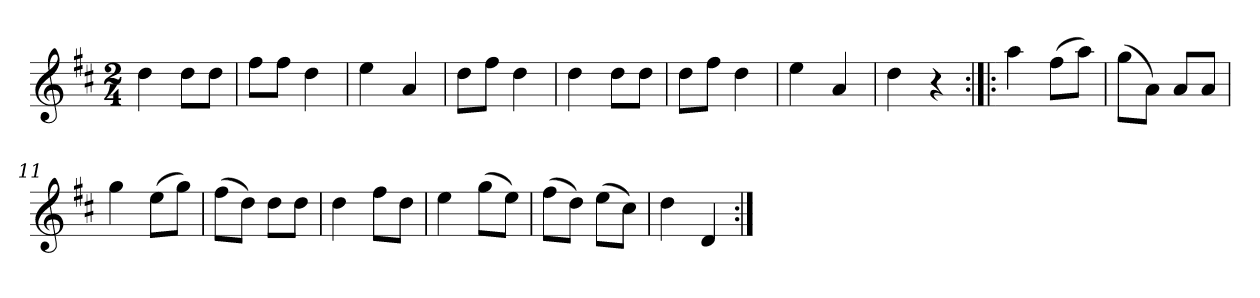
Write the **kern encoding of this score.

**kern
*part1
*staff1
*clefG2
*k[f#c#]
*D:
*M2/4
*MM120
=1
4dd
8dd\L
8dd\J
=2
8ff#\L
8ff#\J
4dd
=3
4ee
4a
=4
8dd\L
8ff#\J
4dd
=5
4dd
8dd\L
8dd\J
=6
8dd\L
8ff#\J
4dd
=7
4ee
4a
=8
4dd
4r
=9:|!|:
4aa
(8ff#\L
8aa\J)
=10
(8gg\L
8a\J)
8a/L
8a/J
=11
4gg
(8ee\L
8gg\J)
=12
(8ff#\L
8dd\J)
8dd\L
8dd\J
=13
4dd
8ff#\L
8dd\J
=14
4ee
(8gg\L
8ee\J)
=15
(8ff#\L
8dd\J)
(8ee\L
8cc#\J)
=16
4dd
4d
=:|!
*-
